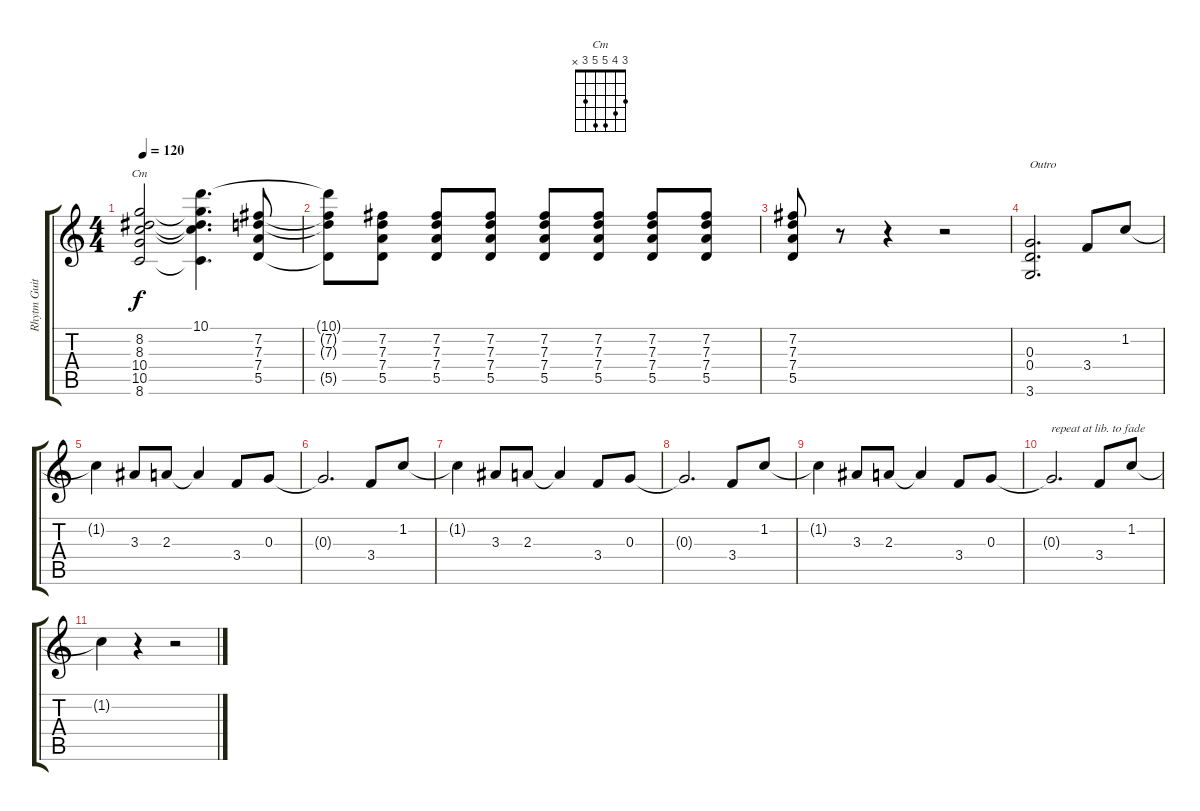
\track ("Rhytm Guitar 1" "Rhytm Guit") {instrument overdrivenguitar}
\staff {score tabs}
\tuning (E4 B3 G3 D3 A2 E2) {hide}
\chord ("Cm" 3 4 5 5 3 x)
\ts (4 4)
\tempo 120
\clef g2
\ks c
(8.2 8.3 10.4 10.5 8.6).2{ch "Cm" dy f} (10.1{t} 8.2{t} 8.3{t} 10.4{t} 8.6{t}).4{d} (7.2 7.3 7.4 5.5).8 |
(10.1{t} 7.2{t} 7.3{t} 5.5{t}).8 (7.2 7.3 7.4 5.5).8 (7.2 7.3 7.4 5.5).8 (7.2 7.3 7.4 5.5).8 (7.2 7.3 7.4 5.5).8 (7.2 7.3 7.4 5.5).8 (7.2 7.3 7.4 5.5).8 (7.2 7.3 7.4 5.5).8 |
(7.2 7.3 7.4 5.5).8 r.8 r.4 r.2 |
(0.3 0.4 3.6).2{d txt "Outro"} 3.4.8 1.2.8 |
1.2{t}.4 3.3.8 2.3.8 2.3{t}.4 3.4.8 0.3.8 |
0.3{t}.2{d} 3.4.8 1.2.8 |
1.2{t}.4 3.3.8 2.3.8 2.3{t}.4 3.4.8 0.3.8 |
0.3{t}.2{d} 3.4.8 1.2.8 |
1.2{t}.4 3.3.8 2.3.8 2.3{t}.4 3.4.8 0.3.8 |
0.3{t}.2{d txt "repeat at lib. to fade"} 3.4.8 1.2.8 |
1.2{t}.4 r.4 r.2
